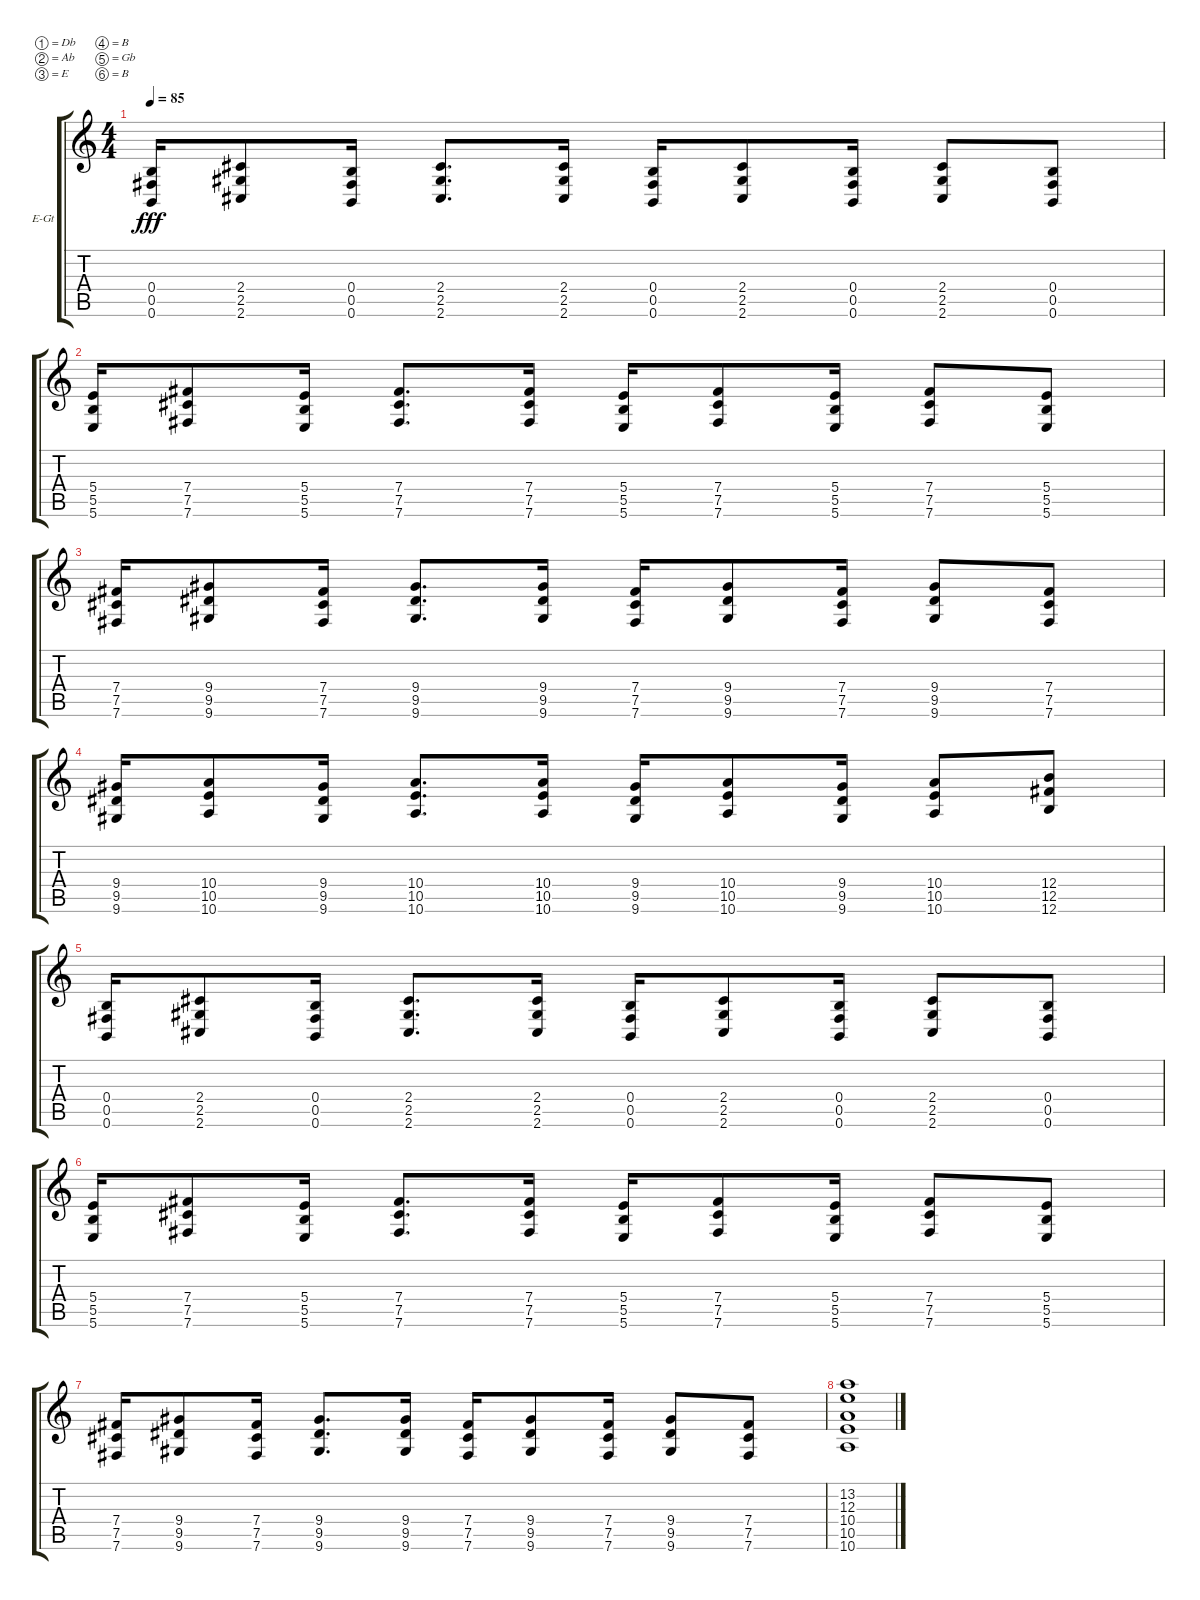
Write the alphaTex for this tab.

\bracketExtendMode groupsimilarinstruments
\firstSystemTrackNameOrientation horizontal
\otherSystemsTrackNameOrientation horizontal
\track ("Guitar" "E-Gt") {instrument overdrivenguitar}
\staff {score tabs}
\tuning (Db4 Ab3 E3 B2 Gb2 B1)
\ts (4 4)
\tempo 85
\clef g2
\ks c
(0.5 0.6 0.4).16{dy fff} (2.5 2.6 2.4).8 (0.5 0.6 0.4).16 (2.4 2.5 2.6).8{d} (2.4 2.5 2.6).16 (0.5 0.6 0.4).16 (2.5 2.6 2.4).8 (0.5 0.6 0.4).16 (2.4 2.5 2.6).8 (0.4 0.5 0.6).8 |
(5.5 5.6 5.4).16 (7.5 7.6 7.4).8 (5.5 5.6 5.4).16 (7.4 7.5 7.6).8{d} (7.4 7.5 7.6).16 (5.5 5.6 5.4).16 (7.5 7.6 7.4).8 (5.5 5.6 5.4).16 (7.4 7.5 7.6).8 (5.4 5.5 5.6).8 |
(7.5 7.6 7.4).16 (9.5 9.6 9.4).8 (7.5 7.6 7.4).16 (9.4 9.5 9.6).8{d} (9.4 9.5 9.6).16 (7.5 7.6 7.4).16 (9.5 9.6 9.4).8 (7.5 7.6 7.4).16 (9.4 9.5 9.6).8 (7.4 7.5 7.6).8 |
(9.5 9.6 9.4).16 (10.5 10.6 10.4).8 (9.5 9.6 9.4).16 (10.4 10.5 10.6).8{d} (10.4 10.5 10.6).16 (9.5 9.6 9.4).16 (10.5 10.6 10.4).8 (9.5 9.6 9.4).16 (10.4 10.5 10.6).8 (12.4 12.5 12.6).8 |
(0.5 0.6 0.4).16 (2.5 2.6 2.4).8 (0.5 0.6 0.4).16 (2.4 2.5 2.6).8{d} (2.4 2.5 2.6).16 (0.5 0.6 0.4).16 (2.5 2.6 2.4).8 (0.5 0.6 0.4).16 (2.4 2.5 2.6).8 (0.4 0.5 0.6).8 |
(5.5 5.6 5.4).16 (7.5 7.6 7.4).8 (5.5 5.6 5.4).16 (7.4 7.5 7.6).8{d} (7.4 7.5 7.6).16 (5.5 5.6 5.4).16 (7.5 7.6 7.4).8 (5.5 5.6 5.4).16 (7.4 7.5 7.6).8 (5.4 5.5 5.6).8 |
(7.5 7.6 7.4).16 (9.5 9.6 9.4).8 (7.5 7.6 7.4).16 (9.4 9.5 9.6).8{d} (9.4 9.5 9.6).16 (7.5 7.6 7.4).16 (9.5 9.6 9.4).8 (7.5 7.6 7.4).16 (9.4 9.5 9.6).8 (7.4 7.5 7.6).8 |
(10.4 10.5 10.6 12.3 13.2).1
